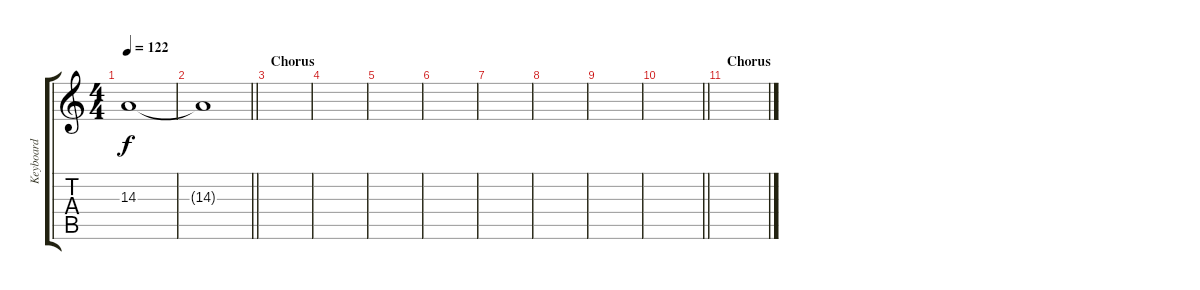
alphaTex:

\track ("Keyboard" "Keyboard") {instrument electricpiano1}
\staff {score tabs}
\tuning (E4 B3 G3 D3 A2 E2) {hide}
\ts (4 4)
\tempo 122
\clef g2
\ks c
14.3.1{dy f} |
\barLineRight lightlight
14.3{t}.1 |
\section ("" "Chorus")
|
|
|
|
|
|
|
\barLineRight lightlight
|
\section ("" "Chorus")
